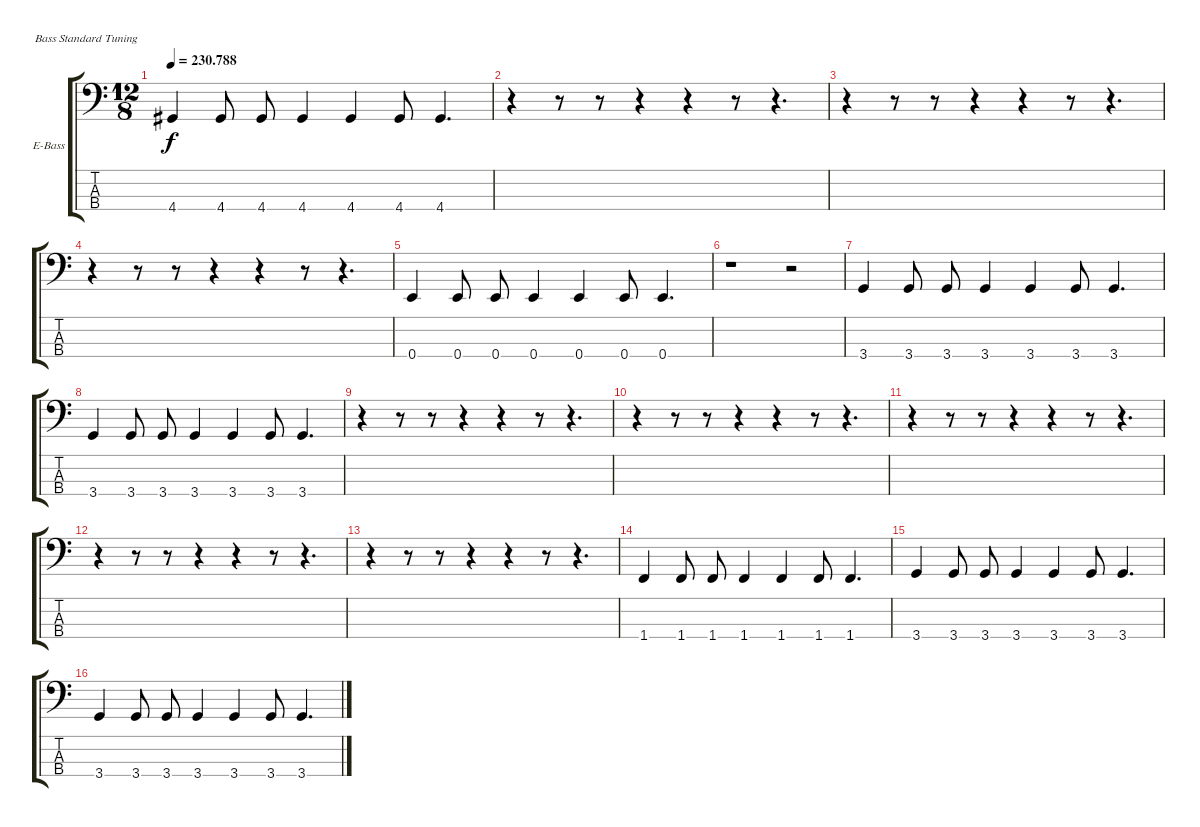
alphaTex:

\bracketExtendMode groupsimilarinstruments
\firstSystemTrackNameOrientation horizontal
\otherSystemsTrackNameOrientation horizontal
\track ("Бас" "E-Bass") {instrument electricbassfinger}
\staff {score tabs}
\tuning (G2 D2 A1 E1)
\ts (12 8)
\tempo
230.788
\accidentals auto
\clef f4
\ottava regular
\simile none
\ks c
4.4.4{dy f} 4.4.8 4.4.8 4.4.4 4.4.4 4.4.8 4.4.4{d} |
r.4 r.8 r.8 r.4 r.4 r.8 r.4{d} |
r.4 r.8 r.8 r.4 r.4 r.8 r.4{d} |
r.4 r.8 r.8 r.4 r.4 r.8 r.4{d} |
0.4.4 0.4.8 0.4.8 0.4.4 0.4.4 0.4.8 0.4.4{d} |
r.1 r.2 |
3.4.4 3.4.8 3.4.8 3.4.4 3.4.4 3.4.8 3.4.4{d} |
3.4.4 3.4.8 3.4.8 3.4.4 3.4.4 3.4.8 3.4.4{d} |
r.4 r.8 r.8 r.4 r.4 r.8 r.4{d} |
r.4 r.8 r.8 r.4 r.4 r.8 r.4{d} |
r.4 r.8 r.8 r.4 r.4 r.8 r.4{d} |
r.4 r.8 r.8 r.4 r.4 r.8 r.4{d} |
r.4 r.8 r.8 r.4 r.4 r.8 r.4{d} |
1.4.4 1.4.8 1.4.8 1.4.4 1.4.4 1.4.8 1.4.4{d} |
3.4.4 3.4.8 3.4.8 3.4.4 3.4.4 3.4.8 3.4.4{d} |
3.4.4 3.4.8 3.4.8 3.4.4 3.4.4 3.4.8 3.4.4{d}
